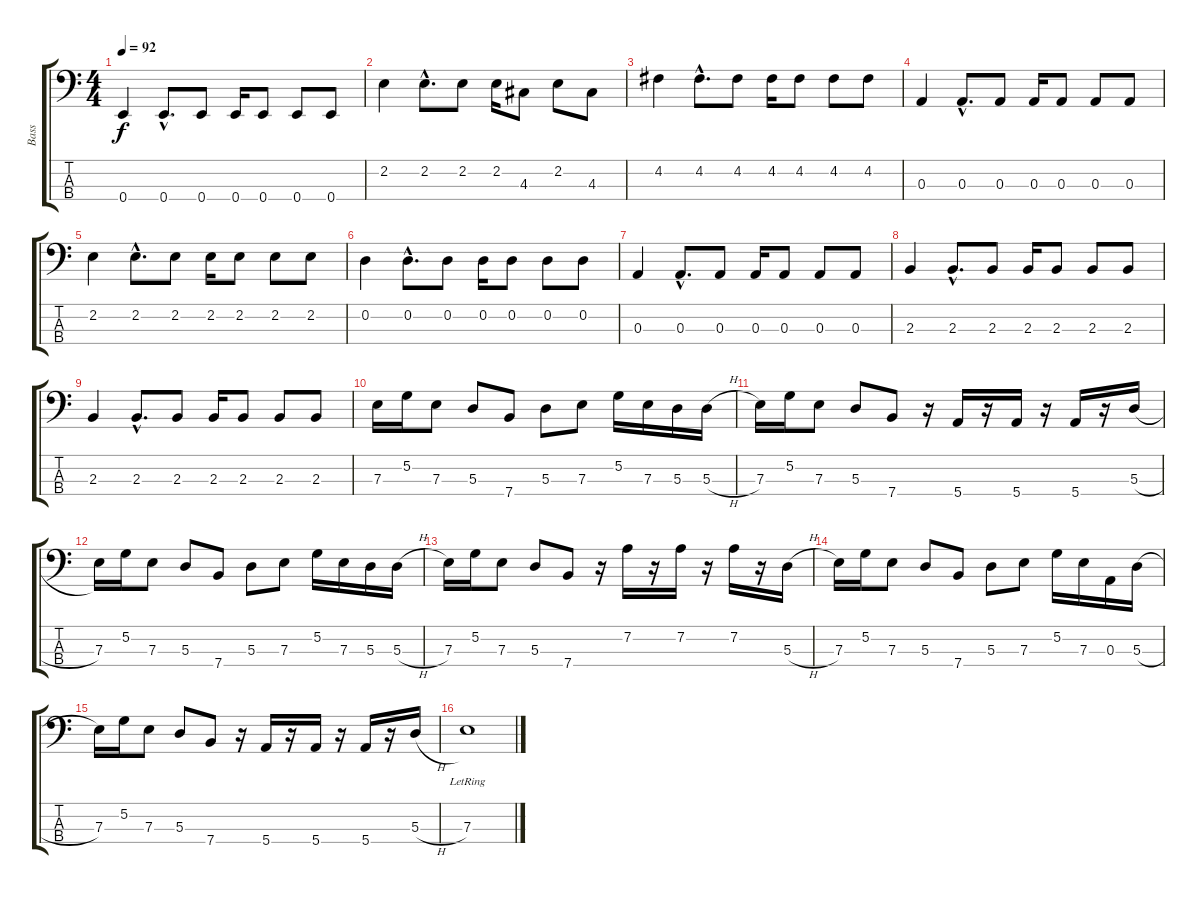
\track ("Bass" "Bass") {instrument electricbassfinger}
\staff {score tabs}
\tuning (G2 D2 A1 E1) {hide}
\ts (4 4)
\tempo 92
\clef f4
\ks c
0.4.4{dy f} 0.4{hac}.8{d} 0.4.8 0.4.16 0.4.8 0.4.8 0.4.8 |
2.2.4 2.2{hac}.8{d} 2.2.8 2.2.16 4.3.8 2.2.8 4.3.8 |
4.2.4 4.2{hac}.8{d} 4.2.8 4.2.16 4.2.8 4.2.8 4.2.8 |
0.3.4 0.3{hac}.8{d} 0.3.8 0.3.16 0.3.8 0.3.8 0.3.8 |
2.2.4 2.2{hac}.8{d} 2.2.8 2.2.16 2.2.8 2.2.8 2.2.8 |
0.2.4 0.2{hac}.8{d} 0.2.8 0.2.16 0.2.8 0.2.8 0.2.8 |
0.3.4 0.3{hac}.8{d} 0.3.8 0.3.16 0.3.8 0.3.8 0.3.8 |
2.3.4 2.3{hac}.8{d} 2.3.8 2.3.16 2.3.8 2.3.8 2.3.8 |
2.3.4 2.3{hac}.8{d} 2.3.8 2.3.16 2.3.8 2.3.8 2.3.8 |
7.3.16 5.2.16 7.3.8 5.3.8 7.4.8 5.3.8 7.3.8 5.2.16 7.3.16 5.3.16 5.3{h}.16 |
7.3.16 5.2.16 7.3.8 5.3.8 7.4.8 r.16 5.4.16 r.16 5.4.16 r.16 5.4.16 r.16 5.3{h}.16 |
7.3.16 5.2.16 7.3.8 5.3.8 7.4.8 5.3.8 7.3.8 5.2.16 7.3.16 5.3.16 5.3{h}.16 |
7.3.16 5.2.16 7.3.8 5.3.8 7.4.8 r.16 7.2.16 r.16 7.2.16 r.16 7.2.16 r.16 5.3{h}.16 |
7.3.16 5.2.16 7.3.8 5.3.8 7.4.8 5.3.8 7.3.8 5.2.16 7.3.16 0.3.16 5.3{h}.16 |
7.3.16 5.2.16 7.3.8 5.3.8 7.4.8 r.16 5.4.16 r.16 5.4.16 r.16 5.4.16 r.16 5.3{h}.16 |
7.3{lr}.1
